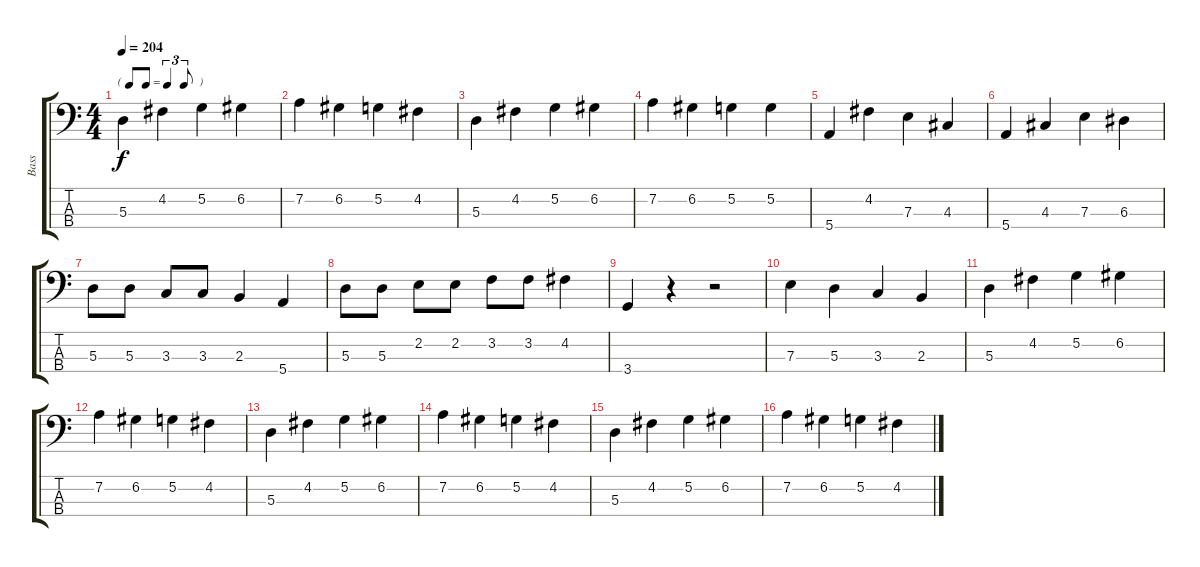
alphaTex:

\track ("Bass" "Bass") {instrument slapbass2}
\staff {score tabs}
\tuning (G2 D2 A1 E1) {hide}
\ts (4 4)
\tf triplet8th
\tempo 204
\clef f4
\ks c
5.3.4{dy f} 4.2.4 5.2.4 6.2.4 |
7.2.4 6.2.4 5.2.4 4.2.4 |
5.3.4 4.2.4 5.2.4 6.2.4 |
7.2.4 6.2.4 5.2.4 5.2.4 |
5.4.4 4.2.4 7.3.4 4.3.4 |
5.4.4 4.3.4 7.3.4 6.3.4 |
5.3.8 5.3.8 3.3.8 3.3.8 2.3.4 5.4.4 |
5.3.8 5.3.8 2.2.8 2.2.8 3.2.8 3.2.8 4.2.4 |
3.4.4 r.4 r.2 |
7.3.4 5.3.4 3.3.4 2.3.4 |
5.3.4 4.2.4 5.2.4 6.2.4 |
7.2.4 6.2.4 5.2.4 4.2.4 |
5.3.4 4.2.4 5.2.4 6.2.4 |
7.2.4 6.2.4 5.2.4 4.2.4 |
5.3.4 4.2.4 5.2.4 6.2.4 |
7.2.4 6.2.4 5.2.4 4.2.4
